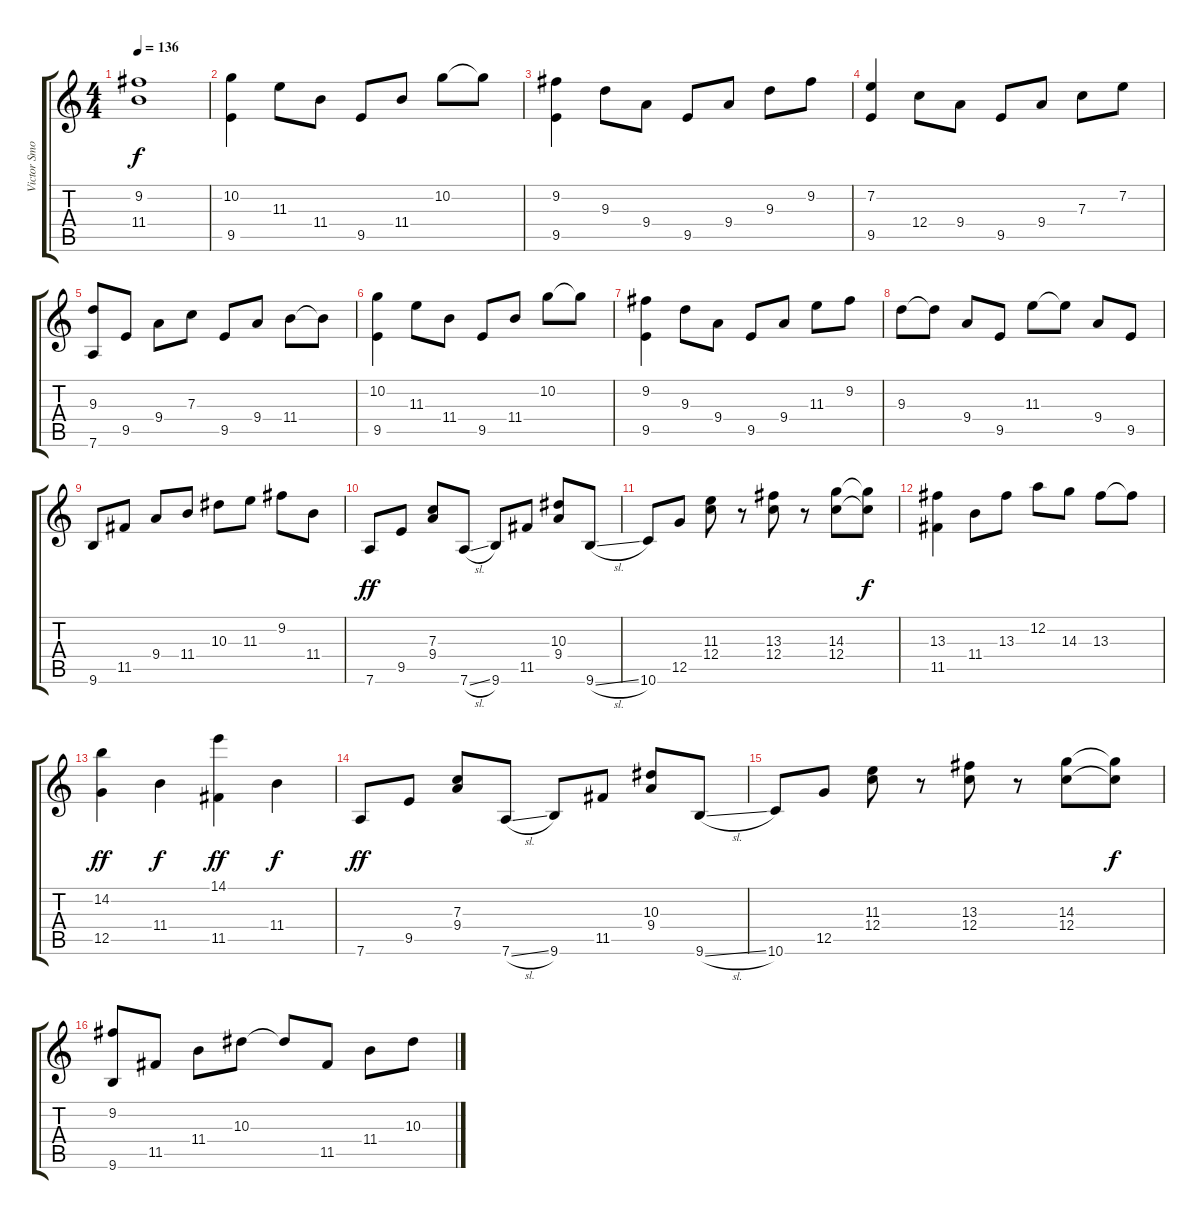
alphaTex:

\track ("Victor Smolski acustic guitar" "Victor Smo") {instrument acousticguitarnylon}
\staff {score tabs}
\tuning (D4 A3 F3 C3 G2 D2) {hide}
\ts (4 4)
\tempo 136
\clef g2
\ks c
(9.2 11.4).1{dy f} |
(10.2 9.5).4 11.3.8 11.4.8 9.5.8 11.4.8 10.2.8 10.2{t}.8 |
(9.2 9.5).4 9.3.8 9.4.8 9.5.8 9.4.8 9.3.8 9.2.8 |
(7.2 9.5).4 12.4.8 9.4.8 9.5.8 9.4.8 7.3.8 7.2.8 |
(9.3 7.6).8 9.5.8 9.4.8 7.3.8 9.5.8 9.4.8 11.4.8 11.4{t}.8 |
(10.2 9.5).4 11.3.8 11.4.8 9.5.8 11.4.8 10.2.8 10.2{t}.8 |
(9.2 9.5).4 9.3.8 9.4.8 9.5.8 9.4.8 11.3.8 9.2.8 |
9.3.8 9.3{t}.8 9.4.8 9.5.8 11.3.8 11.3{t}.8 9.4.8 9.5.8 |
9.6.8 11.5.8 9.4.8 11.4.8 10.3.8 11.3.8 9.2.8 11.4.8 |
7.6.8{dy ff} 9.5.8 (7.3 9.4).8 7.6{sl}.8 9.6.8 11.5.8 (10.3 9.4).8 9.6{sl}.8 |
10.6.8 12.5.8 (11.3 12.4).8 r.8 (13.3 12.4).8 r.8 (14.3 12.4).8 (14.3{t} 12.4{t}).8{dy f} |
(13.3 11.5).4 11.4.8 13.3.8 12.2.8 14.3.8 13.3.8 13.3{t}.8 |
(14.2 12.5).4{dy ff} 11.4.4{dy f} (14.1 11.5).4{dy ff} 11.4.4{dy f} |
7.6.8{dy ff} 9.5.8 (7.3 9.4).8 7.6{sl}.8 9.6.8 11.5.8 (10.3 9.4).8 9.6{sl}.8 |
10.6.8 12.5.8 (11.3 12.4).8 r.8 (13.3 12.4).8 r.8 (14.3 12.4).8 (14.3{t} 12.4{t}).8{dy f} |
(9.2 9.6).8 11.5.8 11.4.8 10.3.8 10.3{t}.8 11.5.8 11.4.8 10.3.8
